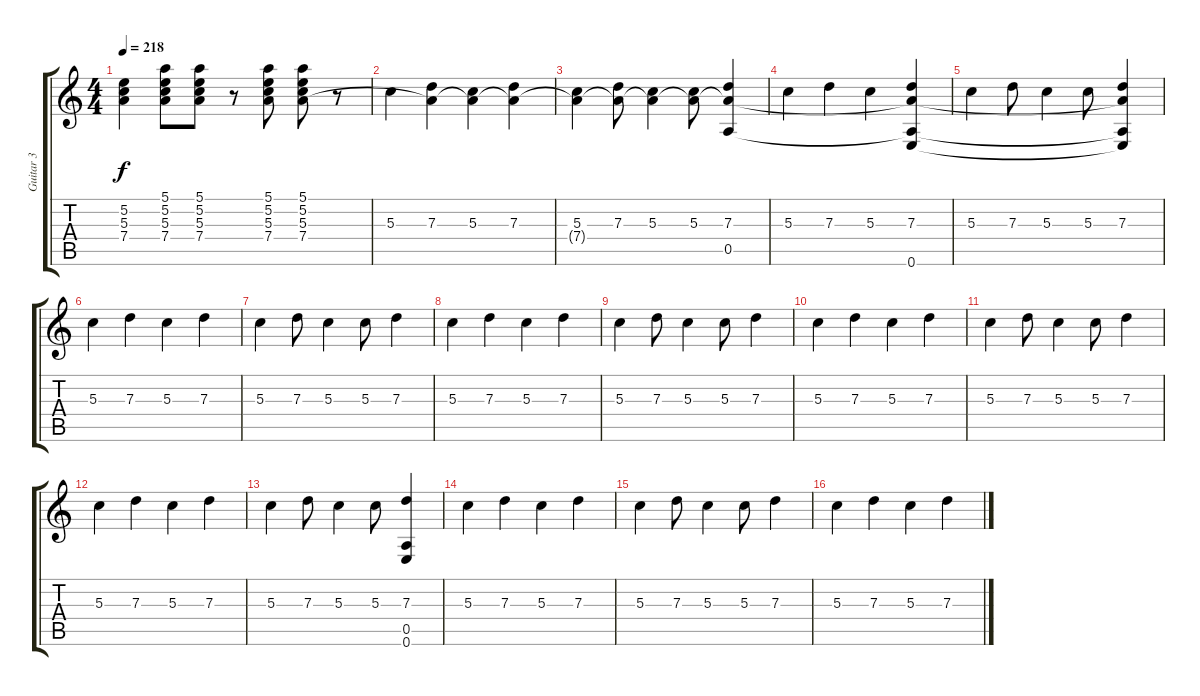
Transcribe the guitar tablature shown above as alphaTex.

\track ("Guitar 3" "Guitar 3") {instrument electricguitarclean}
\staff {score tabs}
\tuning (E4 B3 G3 D3 A2 E2) {hide}
\ts (4 4)
\tempo 218
\clef g2
\ks c
(5.2 5.3 7.4).4{dy f} (5.1 5.2 5.3 7.4).8 (5.1 5.2 5.3 7.4).8 r.8 (5.1 5.2 5.3 7.4).8 (5.1 5.2 5.3 7.4).8 r.8 |
5.3.4 (7.3 7.4{t}).4 (5.3 7.4{t}).4 (7.3 7.4{t}).4 |
(5.3 7.4{t}).4 (7.3 7.4{t}).8 (5.3 7.4{t}).4 (5.3 7.4{t}).8 (7.3 7.4{t} 0.5).4 |
5.3.4 7.3.4 5.3.4 (7.3 7.4{t} 0.5{t} 0.6).4 |
5.3.4 7.3.8 5.3.4 5.3.8 (7.3 7.4{t} 0.5{t} 0.6{t}).4 |
5.3.4 7.3.4 5.3.4 7.3.4 |
5.3.4 7.3.8 5.3.4 5.3.8 7.3.4 |
5.3.4 7.3.4 5.3.4 7.3.4 |
5.3.4 7.3.8 5.3.4 5.3.8 7.3.4 |
5.3.4 7.3.4 5.3.4 7.3.4 |
5.3.4 7.3.8 5.3.4 5.3.8 7.3.4 |
5.3.4 7.3.4 5.3.4 7.3.4 |
5.3.4 7.3.8 5.3.4 5.3.8 (7.3 0.5 0.6).4 |
5.3.4 7.3.4 5.3.4 7.3.4 |
5.3.4 7.3.8 5.3.4 5.3.8 7.3.4 |
5.3.4 7.3.4 5.3.4 7.3.4
